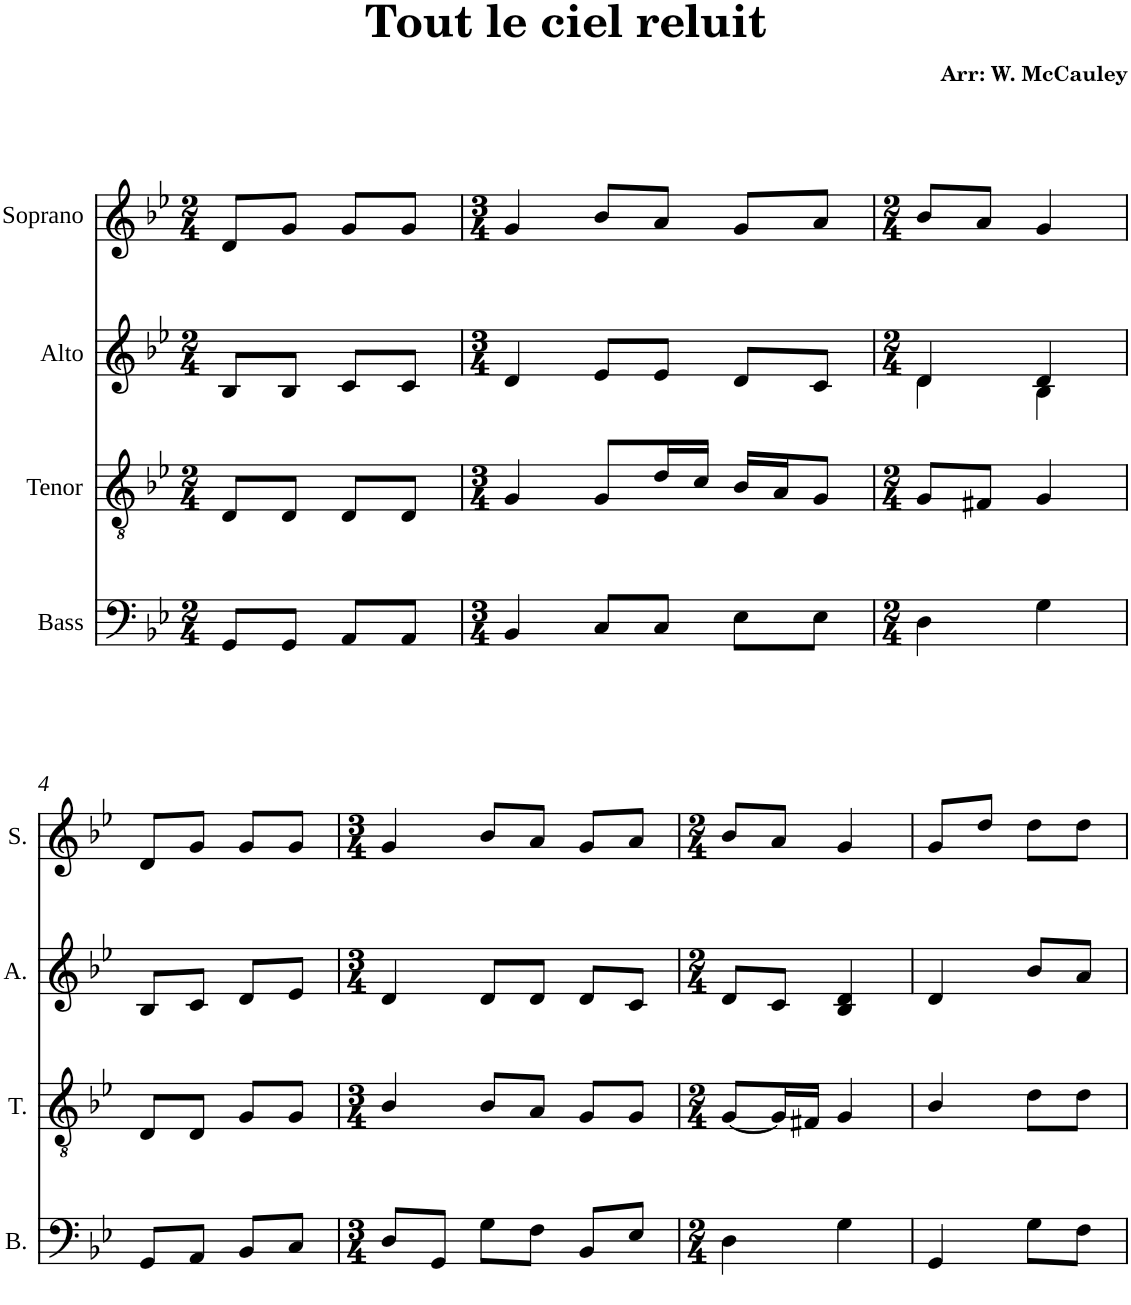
**kern	**kern	**kern	**kern
*part4	*part3	*part2	*part1
*staff4	*staff3	*staff2	*staff1
*I"Bass	*I"Tenor	*I"Alto	*I"Soprano
*I'B.	*I'T.	*I'A.	*I'S.
*clefF4	*clefGv2	*clefG2	*clefG2
*k[b-e-]	*k[b-e-]	*k[b-e-]	*k[b-e-]
*B-:	*B-:	*B-:	*B-:
*M2/4	*M2/4	*M2/4	*M2/4
=1	=1	=1	=1
8GG/L	8D/L	8B-/L	8d/L
8GG/J	8D/J	8B-/J	8g/J
8AA/L	8D/L	8c/L	8g/L
8AA/J	8D/J	8c/J	8g/J
=2	=2	=2	=2
*M3/4	*M3/4	*M3/4	*M3/4
4BB-/	4G/	4d/	4g/
8C/L	8G/L	8e-/L	8b-/L
8C/J	16d/L	8e-/J	8a/J
.	16c/JJ	.	.
8E-\L	16B-/LL	8d/L	8g/L
.	16A/J	.	.
8E-\J	8G/J	8c/J	8a/J
=3	=3	=3	=3
*M2/4	*M2/4	*M2/4	*M2/4
*	*	*^	*
4D\	8G/L	4d/	4d\	8b-/L
.	8F#X/J	.	.	8a/J
4G\	4G/	4d/	4B-\	4g/
*	*	*v	*v	*
!!LO:LB:g=z
=4	=4	=4	=4
8GG/L	8D/L	8B-/L	8d/L
8AA/J	8D/J	8c/J	8g/J
8BB-/L	8G/L	8d/L	8g/L
8C/J	8G/J	8e-/J	8g/J
=5	=5	=5	=5
*M3/4	*M3/4	*M3/4	*M3/4
8D/L	4B-/	4d/	4g/
8GG/J	.	.	.
8G\L	8B-/L	8d/L	8b-/L
8F\J	8A/J	8d/J	8a/J
8BB-/L	8G/L	8d/L	8g/L
8E-/J	8G/J	8c/J	8a/J
=6	=6	=6	=6
*M2/4	*M2/4	*M2/4	*M2/4
4D\	[<8G/L	8d/L	8b-/L
.	16G/L]	8c/J	8a/J
.	16F#X/JJ	.	.
4G\	4G/	4B-/ 4d/	4g/
=7	=7	=7	=7
4GG/	4B-/	4d/	8g/L
.	.	.	8dd/J
8G\L	8d\L	8b-/L	8dd\L
8F\J	8d\J	8a/J	8dd\J
=	=	=	=
*-	*-	*-	*-
